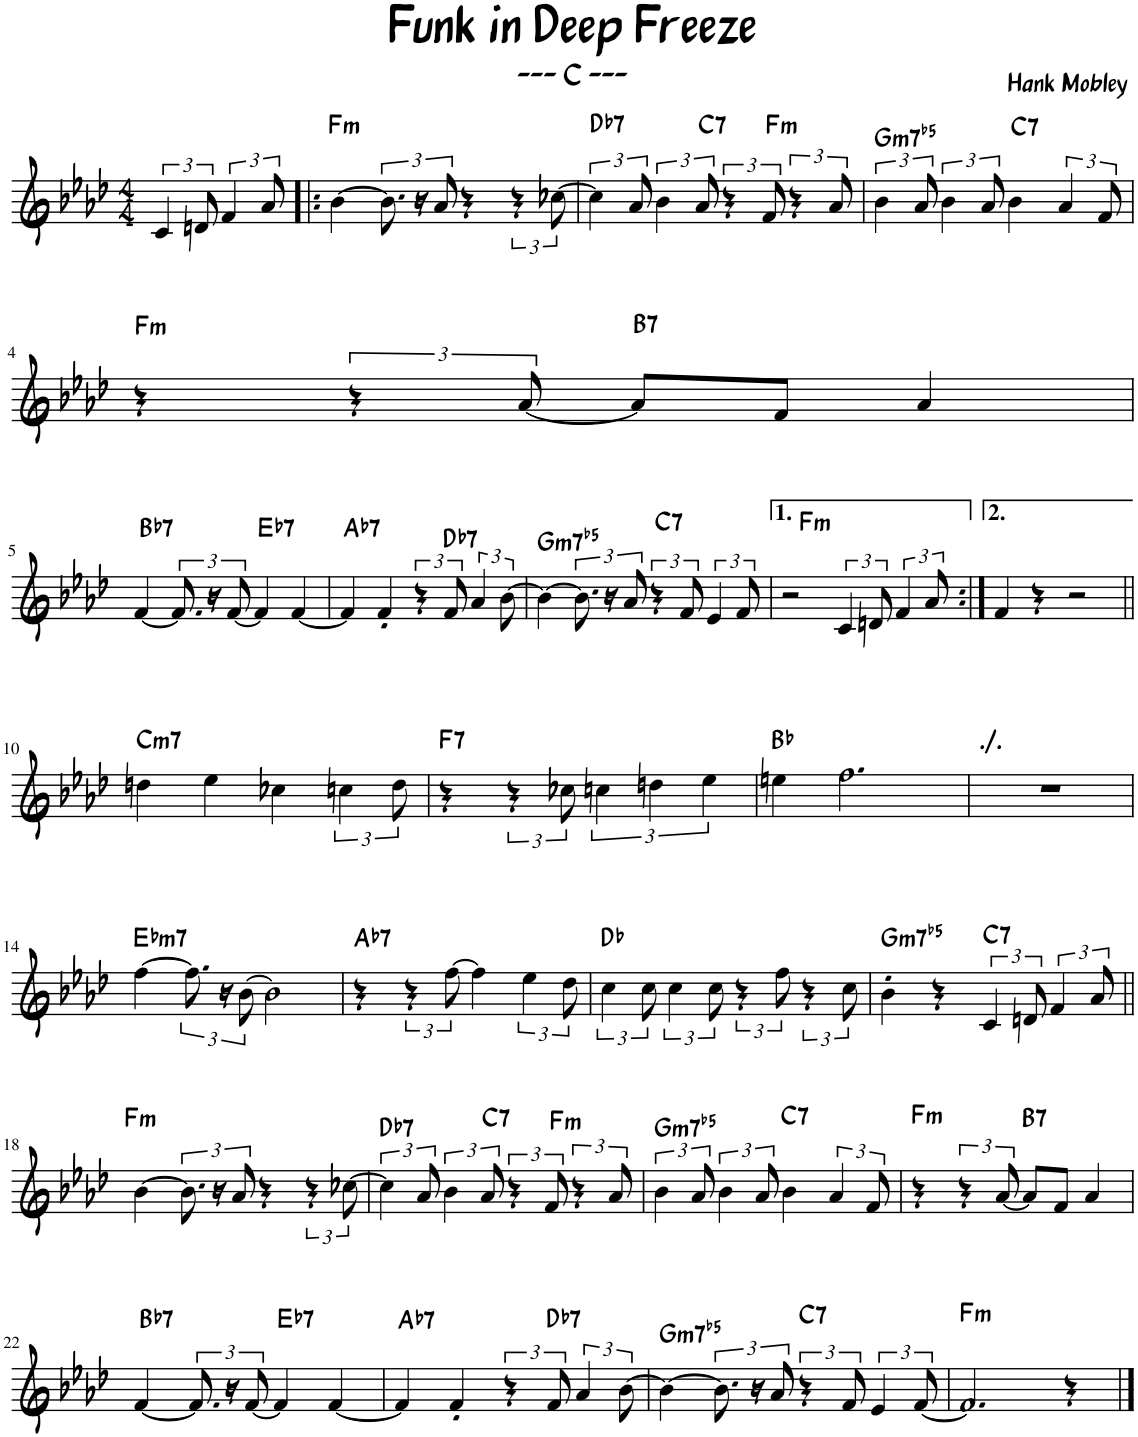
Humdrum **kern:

**kern	**harte
*part1	*part1
*staff1	*
*I"Piano électrique	*
*I'Pia. él.	*
*clefG2	*
*k[b-e-a-d-]	*
*M4/4	*
=	=
6c/	.
12dn/	.
6f/	.
12a-/	.
=1!|:	=1!|:
!	!LO:H:kt=m
[4b-\	F:min
12.b-\]	.
24r	.
12a-/	.
4r	.
6r	.
[12cc-X\	.
=2	=2
!	!LO:H:kt=7
6cc-\]	Db:7
12a-/	.
6b-\	.
!	!LO:H:kt=7
12a-/	C:7
6r	.
!	!LO:H:kt=m
12f/	F:min
6r	.
12a-/	.
=3	=3
!	!LO:H:kt=m7b5
6b-\	G:hdim7
12a-/	.
6b-\	.
12a-/	.
!	!LO:H:kt=7
4b-\	C:7
6a-/	.
12f/	.
!!LO:LB:g=z
=4	=4
!	!LO:H:kt=m
4r	F:min
6r	.
[12a-/	.
!	!LO:H:kt=7
8a-/L]	B:7
8f/J	.
4a-/	.
!!LO:LB:g=z
=5	=5
!	!LO:H:kt=7
[4f/	Bb:7
12.f/]	.
24r	.
[12f/	.
!	!LO:H:kt=7
4f/]	Eb:7
[4f/	.
=6	=6
!	!LO:H:kt=7
4f/]	Ab:7
4f'/	.
6r	.
!	!LO:H:kt=7
12f/	Db:7
6a-/	.
[12b-\	.
=7	=7
!	!LO:H:kt=m7b5
4b-\_	G:hdim7
12.b-\]	.
24r	.
12a-/	.
!	!LO:H:kt=7
6r	C:7
12f/	.
6e-/	.
12f/	.
=8	=8
!	!LO:H:kt=m
2r	F:min
6c/	.
12dn/	.
6f/	.
12a-/	.
=9:|!	=9:|!
4f/	.
4r	.
2r	.
!!LO:LB:g=z
=10||	=10||
!	!LO:H:kt=m7
4ddn\	C:min7
4ee-\	.
4cc-X\	.
6ccn\	.
12dd\	.
=11	=11
!	!LO:H:kt=7
4r	F:7
6r	.
12cc-X\	.
6ccn\	.
6ddn\	.
6ee-\	.
=12	=12
4een\	Bb:maj
2.ff\	.
=13	=13
!	!LO:H:kt=./.
1r	N
!!LO:LB:g=z
=14	=14
!	!LO:H:kt=m7
[4ff\	Eb:min7
12.ff\]	.
24r	.
[12b-\	.
2b-\]	.
=15	=15
!	!LO:H:kt=7
4r	Ab:7
6r	.
[12ff\	.
4ff\]	.
6ee-\	.
12dd-\	.
=16	=16
6cc\	Db:maj
12cc\	.
6cc\	.
12cc\	.
6r	.
12ff\	.
6r	.
12cc\	.
=17	=17
!	!LO:H:kt=m7b5
4b-'\	G:hdim7
4r	.
!	!LO:H:kt=7
6c/	C:7
12dn/	.
6f/	.
12a-/	.
!!LO:LB:g=z
=18||	=18||
!	!LO:H:kt=m
[4b-\	F:min
12.b-\]	.
24r	.
12a-/	.
4r	.
6r	.
[12cc-X\	.
=19	=19
!	!LO:H:kt=7
6cc-\]	Db:7
12a-/	.
6b-\	.
!	!LO:H:kt=7
12a-/	C:7
6r	.
!	!LO:H:kt=m
12f/	F:min
6r	.
12a-/	.
=20	=20
!	!LO:H:kt=m7b5
6b-\	G:hdim7
12a-/	.
6b-\	.
12a-/	.
!	!LO:H:kt=7
4b-\	C:7
6a-/	.
12f/	.
=21	=21
!	!LO:H:kt=m
4r	F:min
6r	.
[12a-/	.
!	!LO:H:kt=7
8a-/L]	B:7
8f/J	.
4a-/	.
!!LO:LB:g=z
=22	=22
!	!LO:H:kt=7
[4f/	Bb:7
12.f/]	.
24r	.
[12f/	.
!	!LO:H:kt=7
4f/]	Eb:7
[4f/	.
=23	=23
!	!LO:H:kt=7
4f/]	Ab:7
4f'/	.
6r	.
!	!LO:H:kt=7
12f/	Db:7
6a-/	.
[12b-\	.
=24	=24
!	!LO:H:kt=m7b5
4b-\_	G:hdim7
12.b-\]	.
24r	.
12a-/	.
!	!LO:H:kt=7
6r	C:7
12f/	.
6e-/	.
[12f/	.
=25	=25
!	!LO:H:kt=m
2.f/]	F:min
4r	.
==	==
*-	*-
